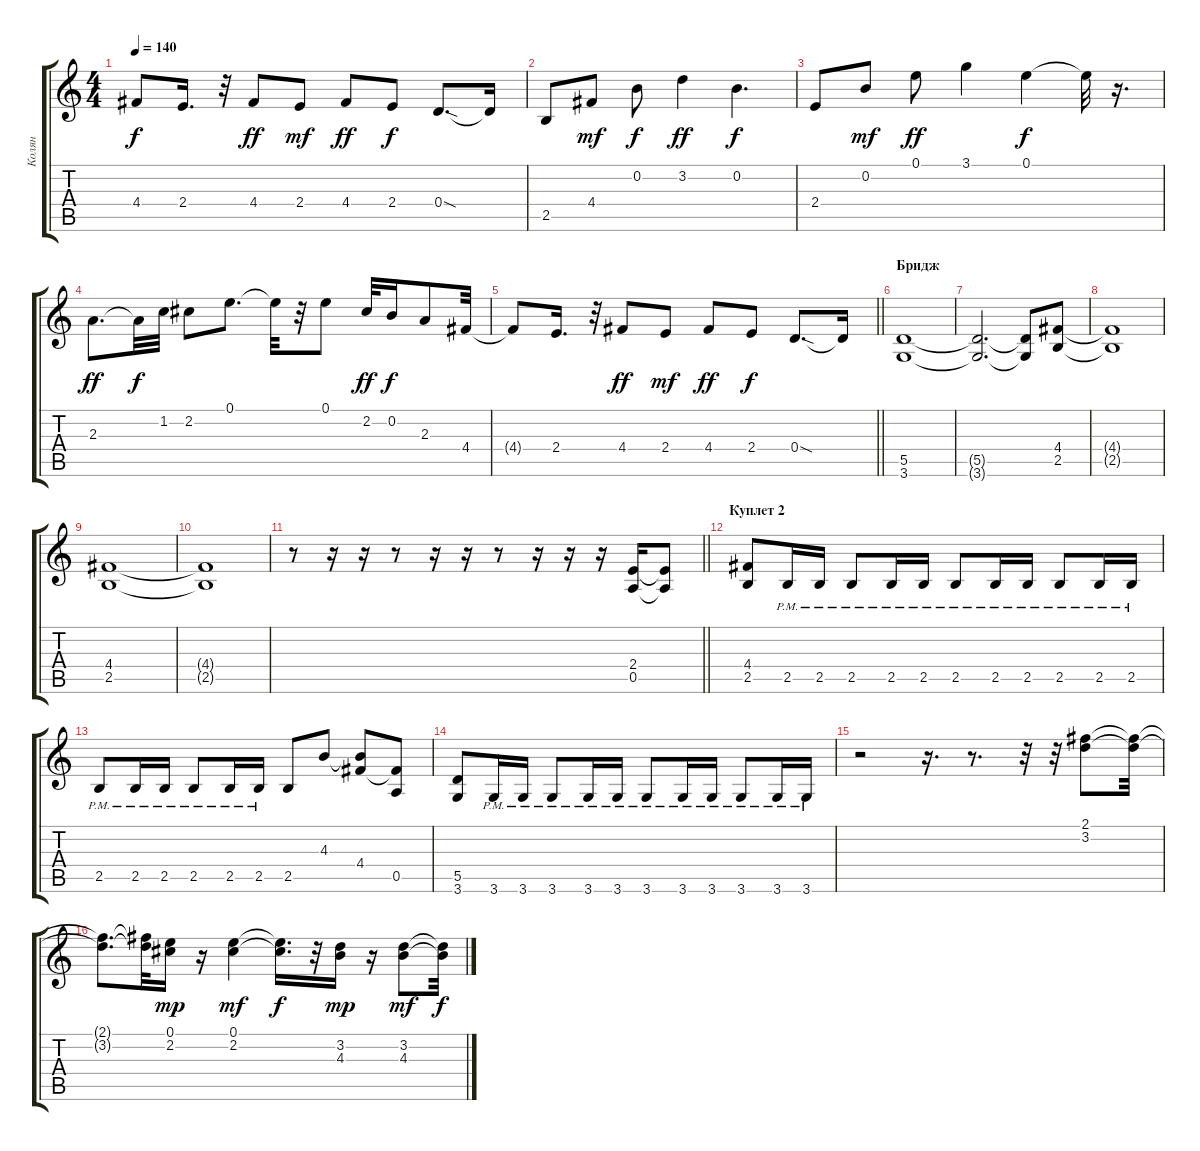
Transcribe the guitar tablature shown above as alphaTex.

\track ("Колян" "Колян") {instrument distortionguitar}
\staff {score tabs}
\tuning (E4 B3 G3 D3 A2 E2) {hide}
\ts (4 4)
\tempo 140
\clef g2
\ks c
4.4{t}.8{dy f} 2.4.16{d} r.32 4.4.8{dy ff} 2.4.8{dy mf} 4.4.8{dy ff} 2.4.8{dy f} 0.4{sod}.8{d} 0.4{t}.16 |
2.5.8 4.4.8{dy mf} 0.2.8{dy f} 3.2.4{dy ff} 0.2.4{d dy f} |
2.4.8 0.2.8{dy mf} 0.1.8{dy ff} 3.1.4 0.1.4{dy f} 0.1{t}.32 r.16{d} |
2.3.8{d dy ff} 2.3{t}.32{dy f} 1.2.32 2.2.8 0.1.8{d} 0.1{t}.32 r.32 0.1.8 2.2.32{dy ff} 0.2.16{dy f} 2.3.8 4.4.32 |
\barLineRight lightlight
4.4{t}.8 2.4.16{d} r.32 4.4.8{dy ff} 2.4.8{dy mf} 4.4.8{dy ff} 2.4.8{dy f} 0.4{sod}.8{d} 0.4{t}.16 |
\section ("" "Бридж")
(5.5 3.6).1 |
(5.5{t} 3.6{t}).2{d} (5.5{t} 3.6{t}).8 (4.4 2.5).8 |
(4.4{t} 2.5{t}).1 |
(4.4 2.5).1 |
(4.4{t} 2.5{t}).1 |
\barLineRight lightlight
r.8 r.16 r.16 r.8 r.16 r.16 r.8 r.16 r.16 r.16 (2.4 0.5).16 (2.4{t} 0.5{t}).8 |
\section ("" "Куплет 2")
(4.4 2.5).8 2.5{pm}.16 2.5{pm}.16 2.5{pm}.8 2.5{pm}.16 2.5{pm}.16 2.5{pm}.8 2.5{pm}.16 2.5{pm}.16 2.5{pm}.8 2.5{pm}.16 2.5{pm}.16 |
2.5{pm}.8 2.5{pm}.16 2.5{pm}.16 2.5{pm}.8 2.5{pm}.16 2.5{pm}.16 2.5.8 4.3.8 (4.3{t} 4.4).8 (4.4{t} 0.5).8 |
(5.5 3.6).8 3.6{pm}.16 3.6{pm}.16 3.6{pm}.8 3.6{pm}.16 3.6{pm}.16 3.6{pm}.8 3.6{pm}.16 3.6{pm}.16 3.6{pm}.8 3.6{pm}.16 3.6{pm}.16 |
r.2 r.16{d} r.8{d} r.32 r.32 (2.1 3.2).8 (2.1{t} 3.2{t}).32 |
(2.1{t} 3.2{t}).8{d} (2.1{t} 3.2{t}).32 (0.1 2.2).16{dy mp} r.16 (0.1 2.2).4{dy mf} (0.1{t} 2.2{t}).16{d dy f} r.32 (3.2 4.3).16{dy mp} r.16 (3.2 4.3).8{dy mf} (3.2{t} 4.3{t}).32{dy f}
